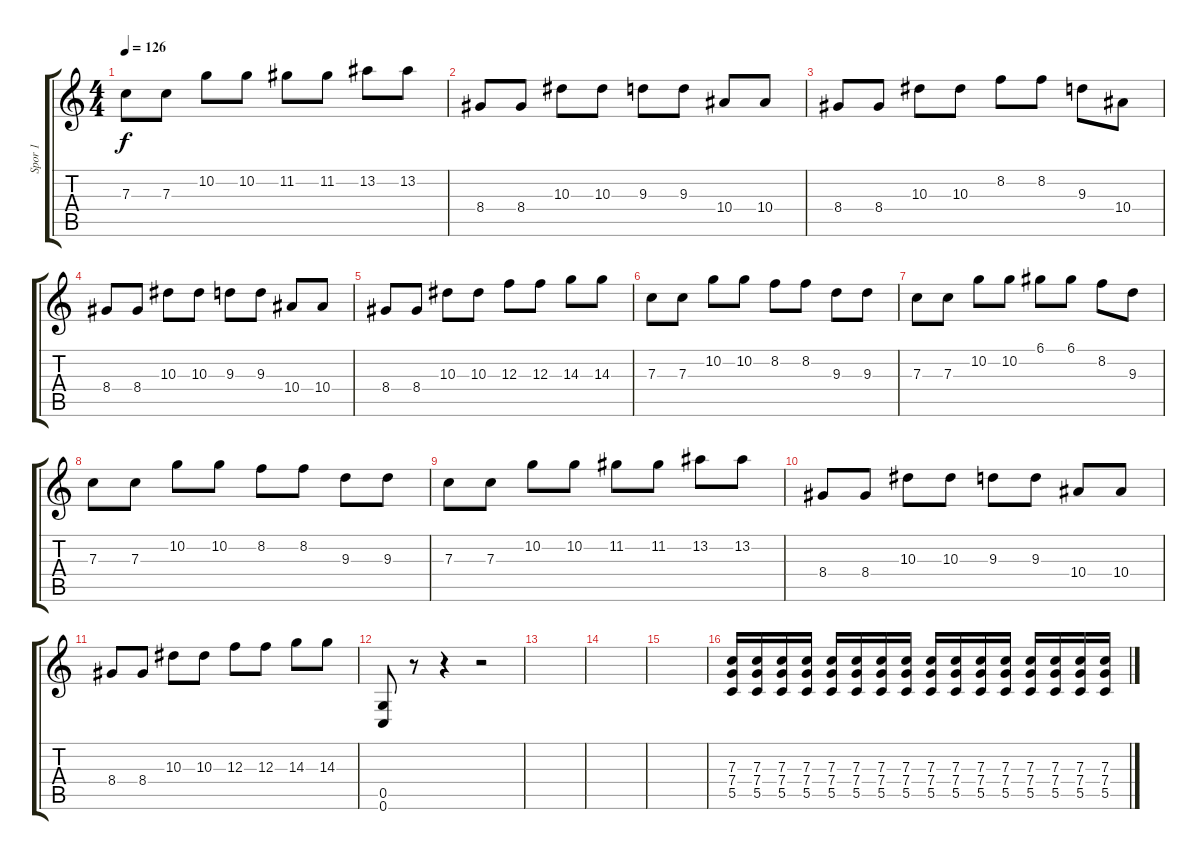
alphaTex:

\track ("Spor 1" "Spor 1") {instrument distortionguitar}
\staff {score tabs}
\tuning (D4 A3 F3 C3 G2 C2) {hide}
\ts (4 4)
\tempo 126
\clef g2
\ks c
7.3.8{dy f} 7.3.8 10.2.8 10.2.8 11.2.8 11.2.8 13.2.8 13.2.8 |
8.4.8 8.4.8 10.3.8 10.3.8 9.3.8 9.3.8 10.4.8 10.4.8 |
8.4.8 8.4.8 10.3.8 10.3.8 8.2.8 8.2.8 9.3.8 10.4.8 |
8.4.8 8.4.8 10.3.8 10.3.8 9.3.8 9.3.8 10.4.8 10.4.8 |
8.4.8 8.4.8 10.3.8 10.3.8 12.3.8 12.3.8 14.3.8 14.3.8 |
7.3.8 7.3.8 10.2.8 10.2.8 8.2.8 8.2.8 9.3.8 9.3.8 |
7.3.8 7.3.8 10.2.8 10.2.8 6.1.8 6.1.8 8.2.8 9.3.8 |
7.3.8 7.3.8 10.2.8 10.2.8 8.2.8 8.2.8 9.3.8 9.3.8 |
7.3.8 7.3.8 10.2.8 10.2.8 11.2.8 11.2.8 13.2.8 13.2.8 |
8.4.8 8.4.8 10.3.8 10.3.8 9.3.8 9.3.8 10.4.8 10.4.8 |
8.4.8 8.4.8 10.3.8 10.3.8 12.3.8 12.3.8 14.3.8 14.3.8 |
(0.5 0.6).8 r.8 r.4 r.2 |
|
|
|
(7.3 7.4 5.5).16 (7.3 7.4 5.5).16 (7.3 7.4 5.5).16 (7.3 7.4 5.5).16 (7.3 7.4 5.5).16 (7.3 7.4 5.5).16 (7.3 7.4 5.5).16 (7.3 7.4 5.5).16 (7.3 7.4 5.5).16 (7.3 7.4 5.5).16 (7.3 7.4 5.5).16 (7.3 7.4 5.5).16 (7.3 7.4 5.5).16 (7.3 7.4 5.5).16 (7.3 7.4 5.5).16 (7.3 7.4 5.5).16
